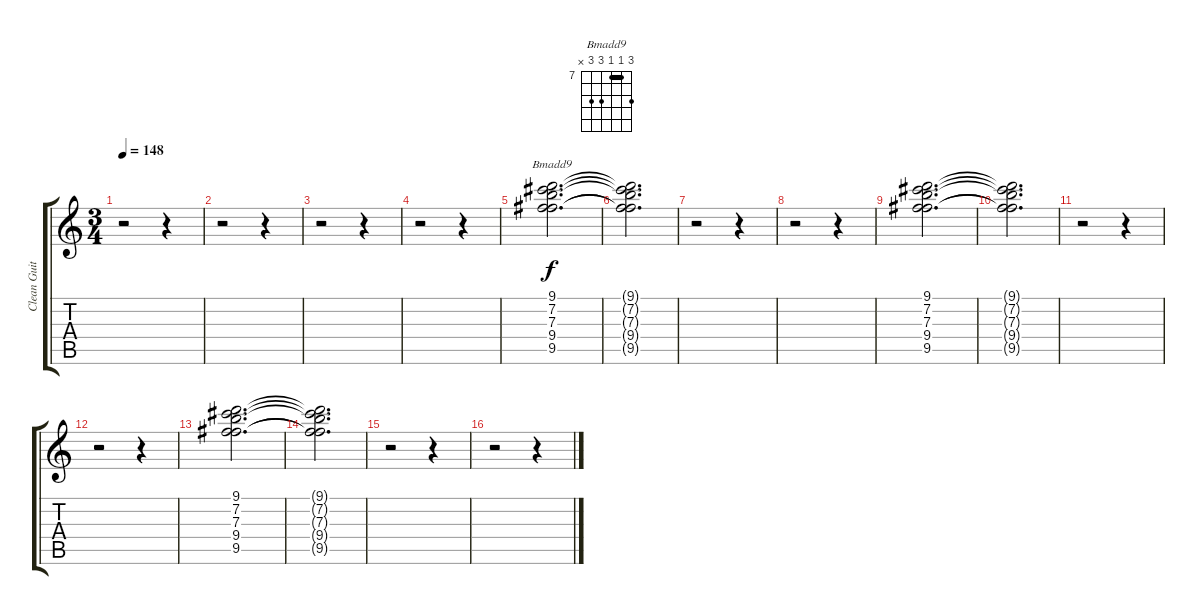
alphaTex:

\track ("Clean Guitar 1" "Clean Guit") {instrument electricguitarclean}
\staff {score tabs}
\tuning (E4 B3 G4 D4 A3 E3) {hide}
\chord ("Bmadd9" 9 7 7 9 9 x) {firstfret 7 barre 7}
\ts (3 4)
\tempo 148
\clef g2
\ks c
r.2{dy f} r.4 |
r.2 r.4 |
r.2 r.4 |
r.2 r.4 |
(9.1 7.2 7.3 9.4 9.5).2{d ch "Bmadd9"} |
(9.1{t} 7.2{t} 7.3{t} 9.4{t} 9.5{t}).2{d} |
r.2 r.4 |
r.2 r.4 |
(9.1 7.2 7.3 9.4 9.5).2{d} |
(9.1{t} 7.2{t} 7.3{t} 9.4{t} 9.5{t}).2{d} |
r.2 r.4 |
r.2 r.4 |
(9.1 7.2 7.3 9.4 9.5).2{d} |
(9.1{t} 7.2{t} 7.3{t} 9.4{t} 9.5{t}).2{d} |
r.2 r.4 |
r.2 r.4
